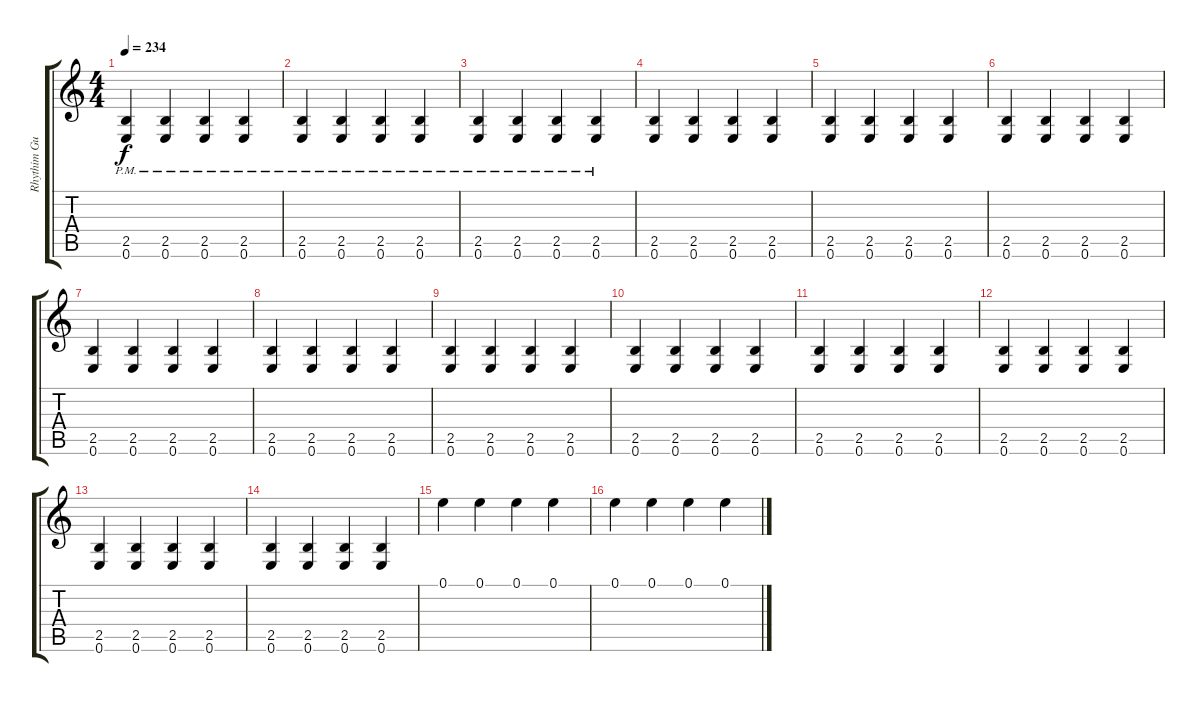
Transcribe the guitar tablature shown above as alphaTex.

\track ("Rhythim Guitar" "Rhythim Gu") {instrument distortionguitar}
\staff {score tabs}
\tuning (E4 B3 G3 D3 A2 E2) {hide}
\ts (4 4)
\tempo 234
\clef g2
\ks c
(2.5{pm} 0.6{pm}).4{dy f} (2.5{pm} 0.6{pm}).4 (2.5{pm} 0.6{pm}).4 (2.5{pm} 0.6{pm}).4 |
(2.5{pm} 0.6{pm}).4 (2.5{pm} 0.6{pm}).4 (2.5{pm} 0.6{pm}).4 (2.5{pm} 0.6{pm}).4 |
(2.5{pm} 0.6{pm}).4 (2.5{pm} 0.6{pm}).4 (2.5{pm} 0.6{pm}).4 (2.5{pm} 0.6{pm}).4 |
(2.5 0.6).4 (2.5 0.6).4 (2.5 0.6).4 (2.5 0.6).4 |
(2.5 0.6).4 (2.5 0.6).4 (2.5 0.6).4 (2.5 0.6).4 |
(2.5 0.6).4 (2.5 0.6).4 (2.5 0.6).4 (2.5 0.6).4 |
(2.5 0.6).4 (2.5 0.6).4 (2.5 0.6).4 (2.5 0.6).4 |
(2.5 0.6).4 (2.5 0.6).4 (2.5 0.6).4 (2.5 0.6).4 |
(2.5 0.6).4 (2.5 0.6).4 (2.5 0.6).4 (2.5 0.6).4 |
(2.5 0.6).4 (2.5 0.6).4 (2.5 0.6).4 (2.5 0.6).4 |
(2.5 0.6).4 (2.5 0.6).4 (2.5 0.6).4 (2.5 0.6).4 |
(2.5 0.6).4 (2.5 0.6).4 (2.5 0.6).4 (2.5 0.6).4 |
(2.5 0.6).4 (2.5 0.6).4 (2.5 0.6).4 (2.5 0.6).4 |
(2.5 0.6).4 (2.5 0.6).4 (2.5 0.6).4 (2.5 0.6).4 |
0.1.4 0.1.4 0.1.4 0.1.4 |
0.1.4 0.1.4 0.1.4 0.1.4
